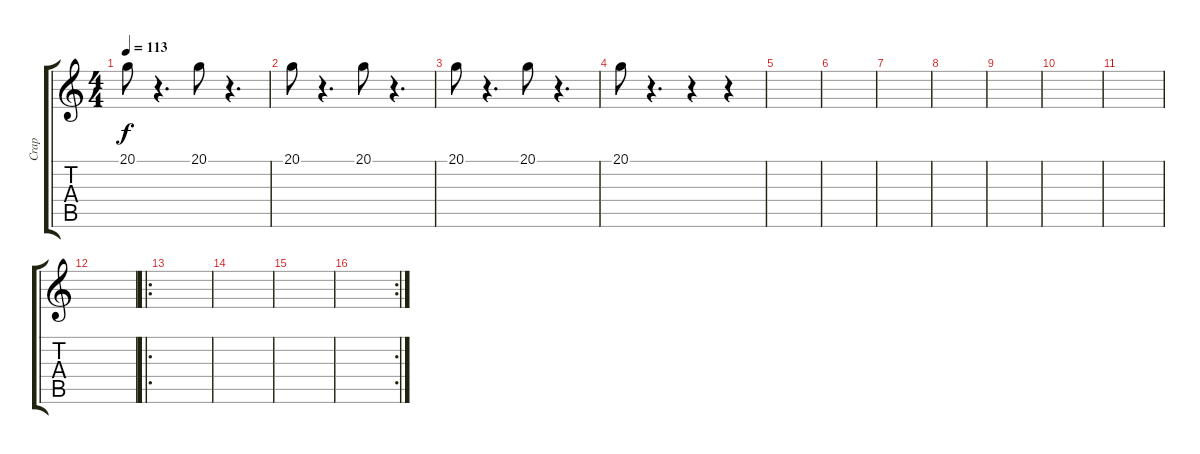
\track ("Crap" "Crap") {instrument seashore}
\staff {score tabs}
\tuning (B3 G3 D3 A2 E2 B1) {hide}
\ts (4 4)
\tempo 113
\clef g2
\ks c
20.1.8{dy f instrument seashore} r.4{d} 20.1.8 r.4{d} |
20.1.8 r.4{d} 20.1.8 r.4{d} |
20.1.8 r.4{d} 20.1.8 r.4{d} |
20.1.8 r.4{d} r.4 r.4 |
|
|
|
|
|
|
|
|
\ro
|
|
|
\rc 2
